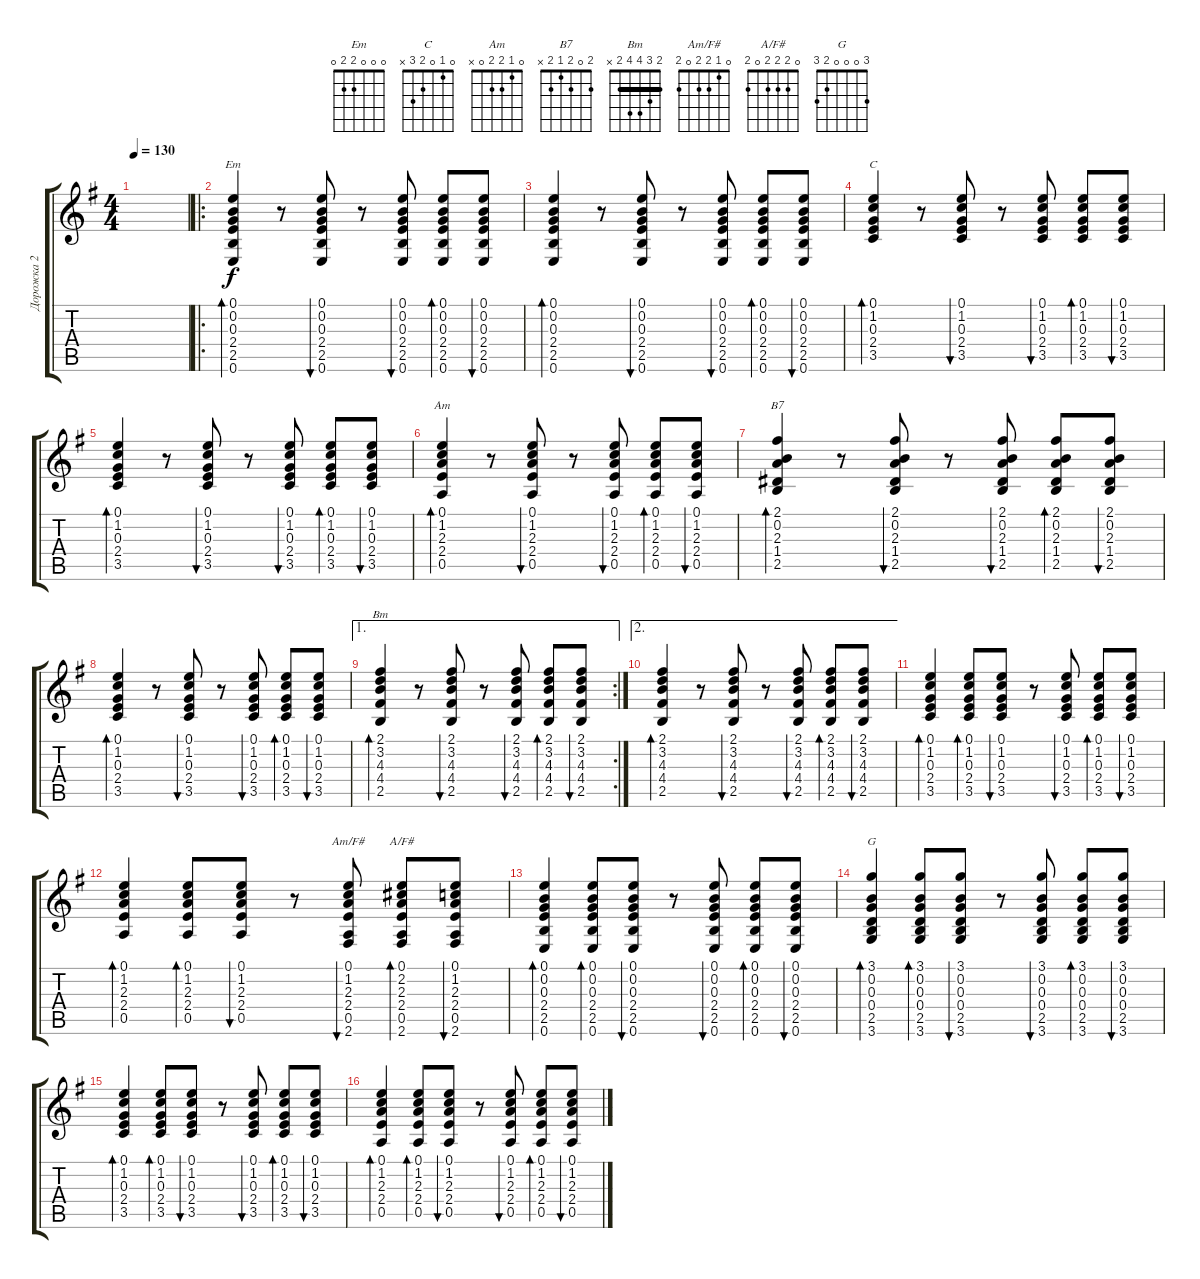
\track ("Дорожка 2" "Дорожка 2") {instrument acousticguitarsteel}
\staff {score tabs}
\tuning (E4 B3 G3 D3 A2 E2) {hide}
\chord ("Em" 0 0 0 2 2 0)
\chord ("C" 0 1 0 2 3 x)
\chord ("Am" 0 1 2 2 0 x)
\chord ("B7" 2 0 2 1 2 x)
\chord ("Bm" 2 3 4 4 2 x) {barre 2}
\chord ("Am/F#" 0 1 2 2 0 2)
\chord ("A/F#" 0 2 2 2 0 2)
\chord ("G" 3 0 0 0 2 3)
\ts (4 4)
\tempo 130
\clef g2
\ks g
|
\ro
(0.1 0.2 0.3 2.4 2.5 0.6).4{bd 60 ch "Em"} r.8 (0.1 0.2 0.3 2.4 2.5 0.6).8{bu 60} r.8 (0.1 0.2 0.3 2.4 2.5 0.6).8{bu 60} (0.1 0.2 0.3 2.4 2.5 0.6).8{bd 60} (0.1 0.2 0.3 2.4 2.5 0.6).8{bu 60} |
(0.1 0.2 0.3 2.4 2.5 0.6).4{bd 60} r.8 (0.1 0.2 0.3 2.4 2.5 0.6).8{bu 60} r.8 (0.1 0.2 0.3 2.4 2.5 0.6).8{bu 60} (0.1 0.2 0.3 2.4 2.5 0.6).8{bd 60} (0.1 0.2 0.3 2.4 2.5 0.6).8{bu 60} |
(0.1 1.2 0.3 2.4 3.5).4{bd 60 ch "C"} r.8 (0.1 1.2 0.3 2.4 3.5).8{bu 60} r.8 (0.1 1.2 0.3 2.4 3.5).8{bu 60} (0.1 1.2 0.3 2.4 3.5).8{bd 60} (0.1 1.2 0.3 2.4 3.5).8{bu 60} |
(0.1 1.2 0.3 2.4 3.5).4{bd 60} r.8 (0.1 1.2 0.3 2.4 3.5).8{bu 60} r.8 (0.1 1.2 0.3 2.4 3.5).8{bu 60} (0.1 1.2 0.3 2.4 3.5).8{bd 60} (0.1 1.2 0.3 2.4 3.5).8{bu 60} |
(0.1 1.2 2.3 2.4 0.5).4{bd 60 ch "Am"} r.8 (0.1 1.2 2.3 2.4 0.5).8{bu 60} r.8 (0.1 1.2 2.3 2.4 0.5).8{bu 60} (0.1 1.2 2.3 2.4 0.5).8{bd 60} (0.1 1.2 2.3 2.4 0.5).8{bu 60} |
(2.1 0.2 2.3 1.4 2.5).4{bd 60 ch "B7"} r.8 (2.1 0.2 2.3 1.4 2.5).8{bu 60} r.8 (2.1 0.2 2.3 1.4 2.5).8{bu 60} (2.1 0.2 2.3 1.4 2.5).8{bd 60} (2.1 0.2 2.3 1.4 2.5).8{bu 60} |
(0.1 1.2 0.3 2.4 3.5).4{bd 60} r.8 (0.1 1.2 0.3 2.4 3.5).8{bu 60} r.8 (0.1 1.2 0.3 2.4 3.5).8{bu 60} (0.1 1.2 0.3 2.4 3.5).8{bd 60} (0.1 1.2 0.3 2.4 3.5).8{bu 60} |
\ae 1
\rc 2
(2.1 3.2 4.3 4.4 2.5).4{bd 60 ch "Bm"} r.8 (2.1 3.2 4.3 4.4 2.5).8{bu 60} r.8 (2.1 3.2 4.3 4.4 2.5).8{bu 60} (2.1 3.2 4.3 4.4 2.5).8{bd 60} (2.1 3.2 4.3 4.4 2.5).8{bu 60} |
\ae 2
(2.1 3.2 4.3 4.4 2.5).4{bd 60} r.8 (2.1 3.2 4.3 4.4 2.5).8{bu 60} r.8 (2.1 3.2 4.3 4.4 2.5).8{bu 60} (2.1 3.2 4.3 4.4 2.5).8{bd 60} (2.1 3.2 4.3 4.4 2.5).8{bu 60} |
(0.1 1.2 0.3 2.4 3.5).4{bd 60} (0.1 1.2 0.3 2.4 3.5).8{bd 60} (0.1 1.2 0.3 2.4 3.5).8{bu 60} r.8 (0.1 1.2 0.3 2.4 3.5).8{bu 60} (0.1 1.2 0.3 2.4 3.5).8{bd 60} (0.1 1.2 0.3 2.4 3.5).8{bu 60} |
(0.1 1.2 2.3 2.4 0.5).4{bd 60} (0.1 1.2 2.3 2.4 0.5).8{bd 60} (0.1 1.2 2.3 2.4 0.5).8{bu 60} r.8 (0.1 1.2 2.3 2.4 0.5 2.6).8{bu 60 ch "Am/F#"} (0.1 2.2 2.3 2.4 0.5 2.6).8{bd 60 ch "A/F#"} (0.1 1.2 2.3 2.4 0.5 2.6).8{bu 60} |
(0.1 0.2 0.3 2.4 2.5 0.6).4{bd 60} (0.1 0.2 0.3 2.4 2.5 0.6).8{bd 60} (0.1 0.2 0.3 2.4 2.5 0.6).8{bu 60} r.8 (0.1 0.2 0.3 2.4 2.5 0.6).8{bu 60} (0.1 0.2 0.3 2.4 2.5 0.6).8{bd 60} (0.1 0.2 0.3 2.4 2.5 0.6).8{bu 60} |
(3.1 0.2 0.3 0.4 2.5 3.6).4{bd 60 ch "G"} (3.1 0.2 0.3 0.4 2.5 3.6).8{bd 60} (3.1 0.2 0.3 0.4 2.5 3.6).8{bu 60} r.8 (3.1 0.2 0.3 0.4 2.5 3.6).8{bu 60} (3.1 0.2 0.3 0.4 2.5 3.6).8{bd 60} (3.1 0.2 0.3 0.4 2.5 3.6).8{bu 60} |
(0.1 1.2 0.3 2.4 3.5).4{bd 60} (0.1 1.2 0.3 2.4 3.5).8{bd 60} (0.1 1.2 0.3 2.4 3.5).8{bu 60} r.8 (0.1 1.2 0.3 2.4 3.5).8{bu 60} (0.1 1.2 0.3 2.4 3.5).8{bd 60} (0.1 1.2 0.3 2.4 3.5).8{bu 60} |
(0.1 1.2 2.3 2.4 0.5).4{bd 60} (0.1 1.2 2.3 2.4 0.5).8{bd 60} (0.1 1.2 2.3 2.4 0.5).8{bu 60} r.8 (0.1 1.2 2.3 2.4 0.5).8{bu 60} (0.1 1.2 2.3 2.4 0.5).8{bd 60} (0.1 1.2 2.3 2.4 0.5).8{bu 60}
